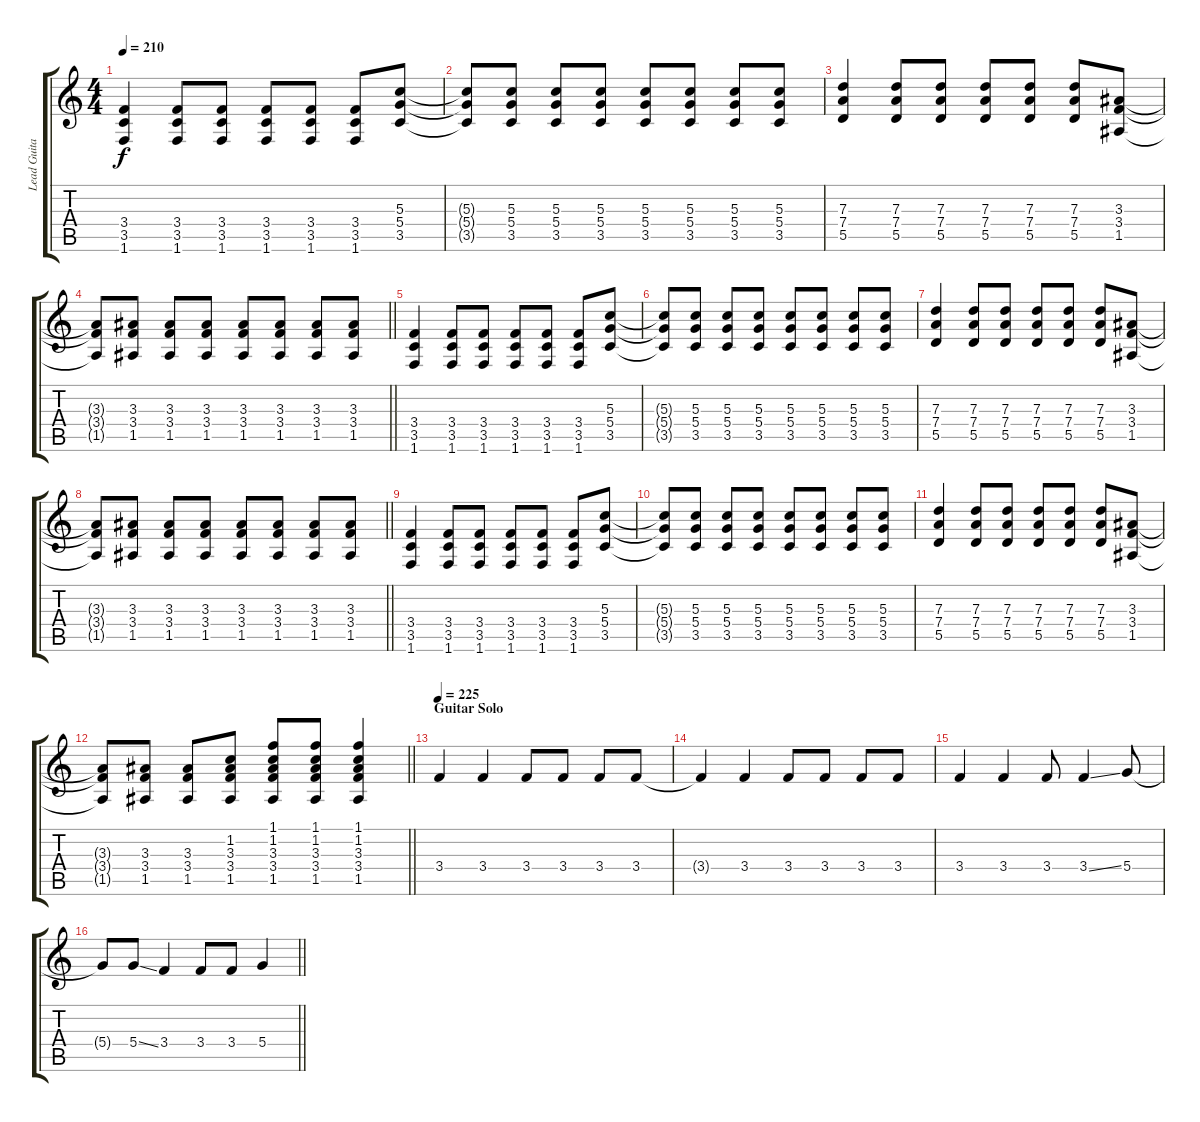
\track ("Lead Guitar - Boby Cool" "Lead Guita") {instrument overdrivenguitar}
\staff {score tabs}
\tuning (E4 B3 G3 D3 A2 E2) {hide}
\ts (4 4)
\tempo 210
\clef g2
\ks c
(3.4 3.5 1.6).4{dy f} (3.4 3.5 1.6).8 (3.4 3.5 1.6).8 (3.4 3.5 1.6).8 (3.4 3.5 1.6).8 (3.4 3.5 1.6).8 (5.3 5.4 3.5).8 |
(5.3{t} 5.4{t} 3.5{t}).8 (5.3 5.4 3.5).8 (5.3 5.4 3.5).8 (5.3 5.4 3.5).8 (5.3 5.4 3.5).8 (5.3 5.4 3.5).8 (5.3 5.4 3.5).8 (5.3 5.4 3.5).8 |
(7.3 7.4 5.5).4 (7.3 7.4 5.5).8 (7.3 7.4 5.5).8 (7.3 7.4 5.5).8 (7.3 7.4 5.5).8 (7.3 7.4 5.5).8 (3.3 3.4 1.5).8 |
\barLineRight lightlight
(3.3{t} 3.4{t} 1.5{t}).8 (3.3 3.4 1.5).8 (3.3 3.4 1.5).8 (3.3 3.4 1.5).8 (3.3 3.4 1.5).8 (3.3 3.4 1.5).8 (3.3 3.4 1.5).8 (3.3 3.4 1.5).8 |
(3.4 3.5 1.6).4 (3.4 3.5 1.6).8 (3.4 3.5 1.6).8 (3.4 3.5 1.6).8 (3.4 3.5 1.6).8 (3.4 3.5 1.6).8 (5.3 5.4 3.5).8 |
(5.3{t} 5.4{t} 3.5{t}).8 (5.3 5.4 3.5).8 (5.3 5.4 3.5).8 (5.3 5.4 3.5).8 (5.3 5.4 3.5).8 (5.3 5.4 3.5).8 (5.3 5.4 3.5).8 (5.3 5.4 3.5).8 |
(7.3 7.4 5.5).4 (7.3 7.4 5.5).8 (7.3 7.4 5.5).8 (7.3 7.4 5.5).8 (7.3 7.4 5.5).8 (7.3 7.4 5.5).8 (3.3 3.4 1.5).8 |
\barLineRight lightlight
(3.3{t} 3.4{t} 1.5{t}).8 (3.3 3.4 1.5).8 (3.3 3.4 1.5).8 (3.3 3.4 1.5).8 (3.3 3.4 1.5).8 (3.3 3.4 1.5).8 (3.3 3.4 1.5).8 (3.3 3.4 1.5).8 |
(3.4 3.5 1.6).4 (3.4 3.5 1.6).8 (3.4 3.5 1.6).8 (3.4 3.5 1.6).8 (3.4 3.5 1.6).8 (3.4 3.5 1.6).8 (5.3 5.4 3.5).8 |
(5.3{t} 5.4{t} 3.5{t}).8 (5.3 5.4 3.5).8 (5.3 5.4 3.5).8 (5.3 5.4 3.5).8 (5.3 5.4 3.5).8 (5.3 5.4 3.5).8 (5.3 5.4 3.5).8 (5.3 5.4 3.5).8 |
(7.3 7.4 5.5).4 (7.3 7.4 5.5).8 (7.3 7.4 5.5).8 (7.3 7.4 5.5).8 (7.3 7.4 5.5).8 (7.3 7.4 5.5).8 (3.3 3.4 1.5).8 |
\barLineRight lightlight
(3.3{t} 3.4{t} 1.5{t}).8 (3.3 3.4 1.5).8 (3.3 3.4 1.5).8 (1.2 3.3 3.4 1.5).8 (1.1 1.2 3.3 3.4 1.5).8 (1.1 1.2 3.3 3.4 1.5).8 (1.1 1.2 3.3 3.4 1.5).4 |
\section ("" "Guitar Solo")
\tempo 225
3.4.4{balance 8} 3.4.4 3.4.8 3.4.8 3.4.8 3.4.8 |
3.4{t}.4 3.4.4 3.4.8 3.4.8 3.4.8 3.4.8 |
3.4.4 3.4.4 3.4.8 3.4{ss}.4 5.4.8 |
\barLineRight lightlight
5.4{t}.8 5.4{ss}.8 3.4.4 3.4.8 3.4.8 5.4.4
